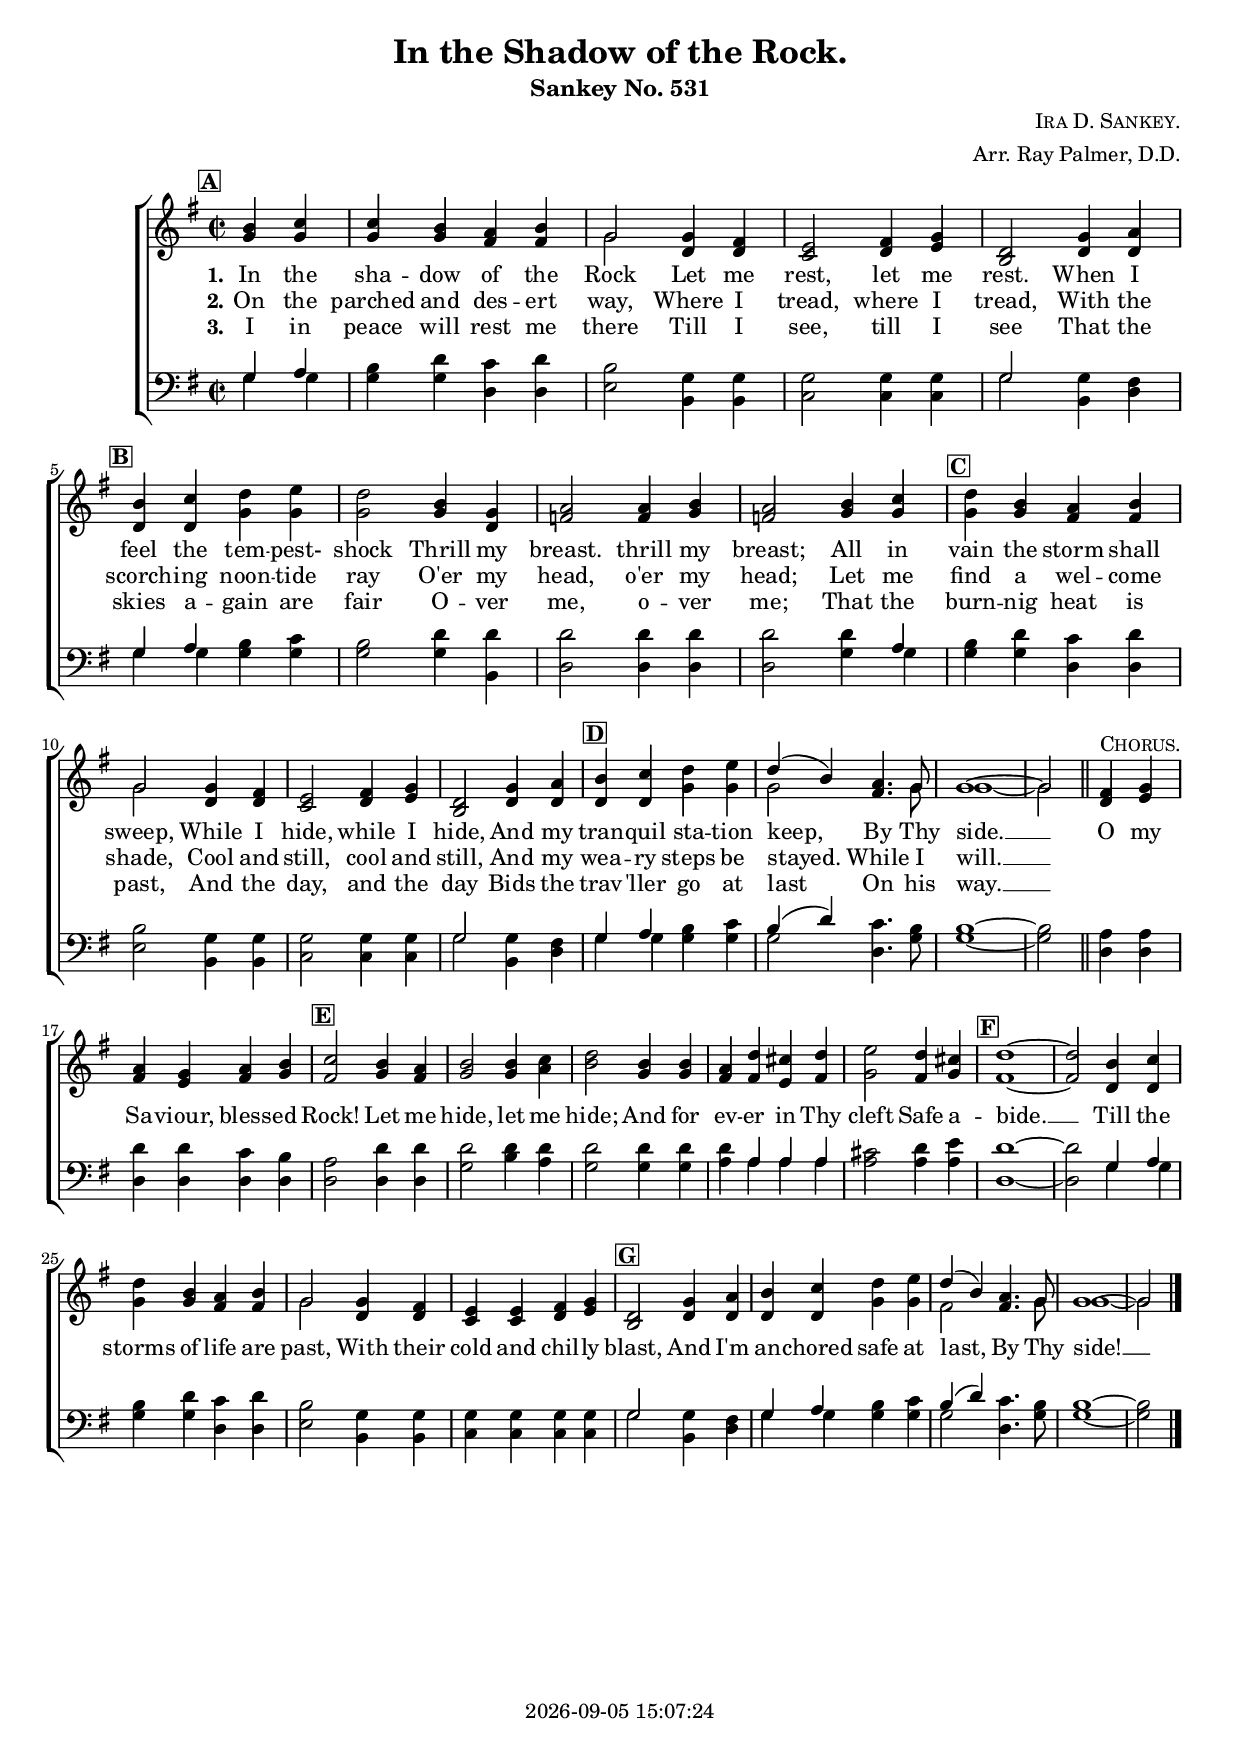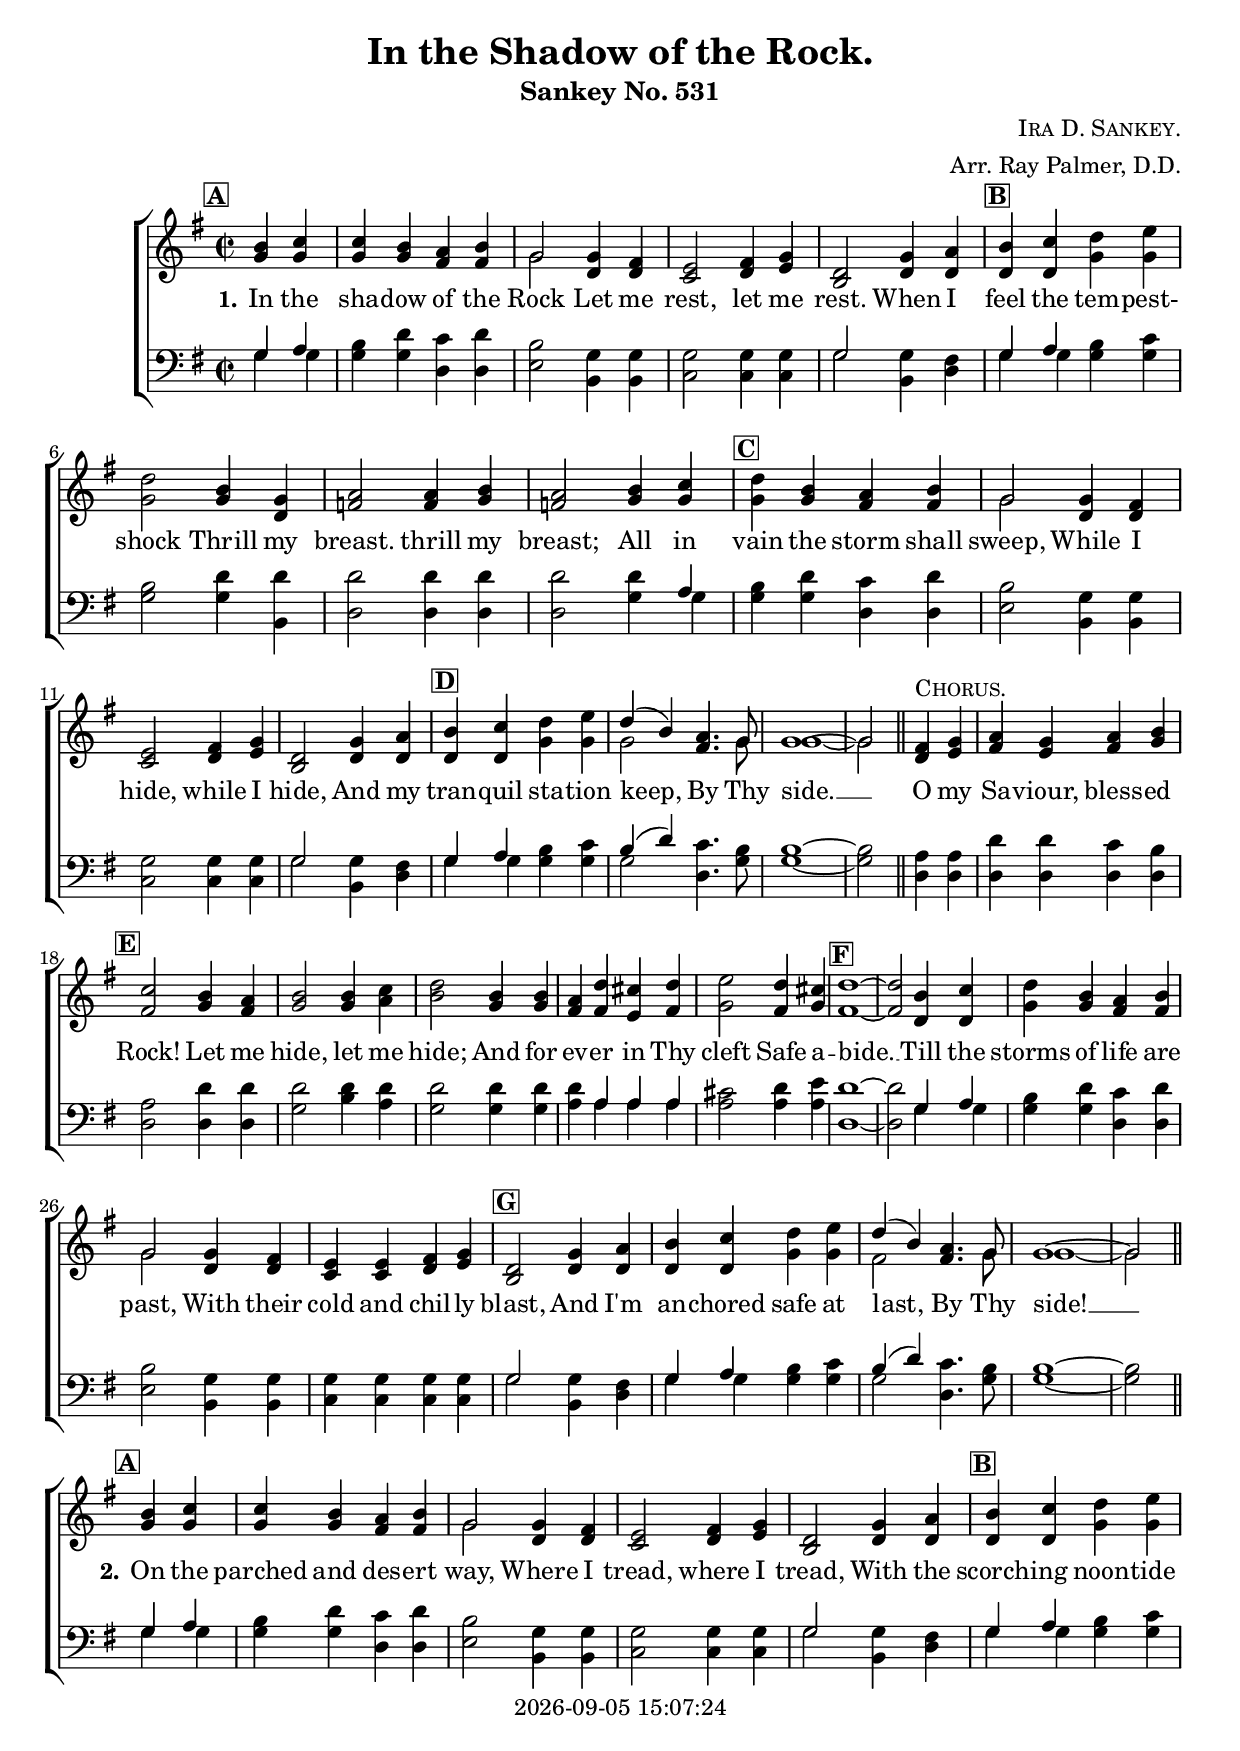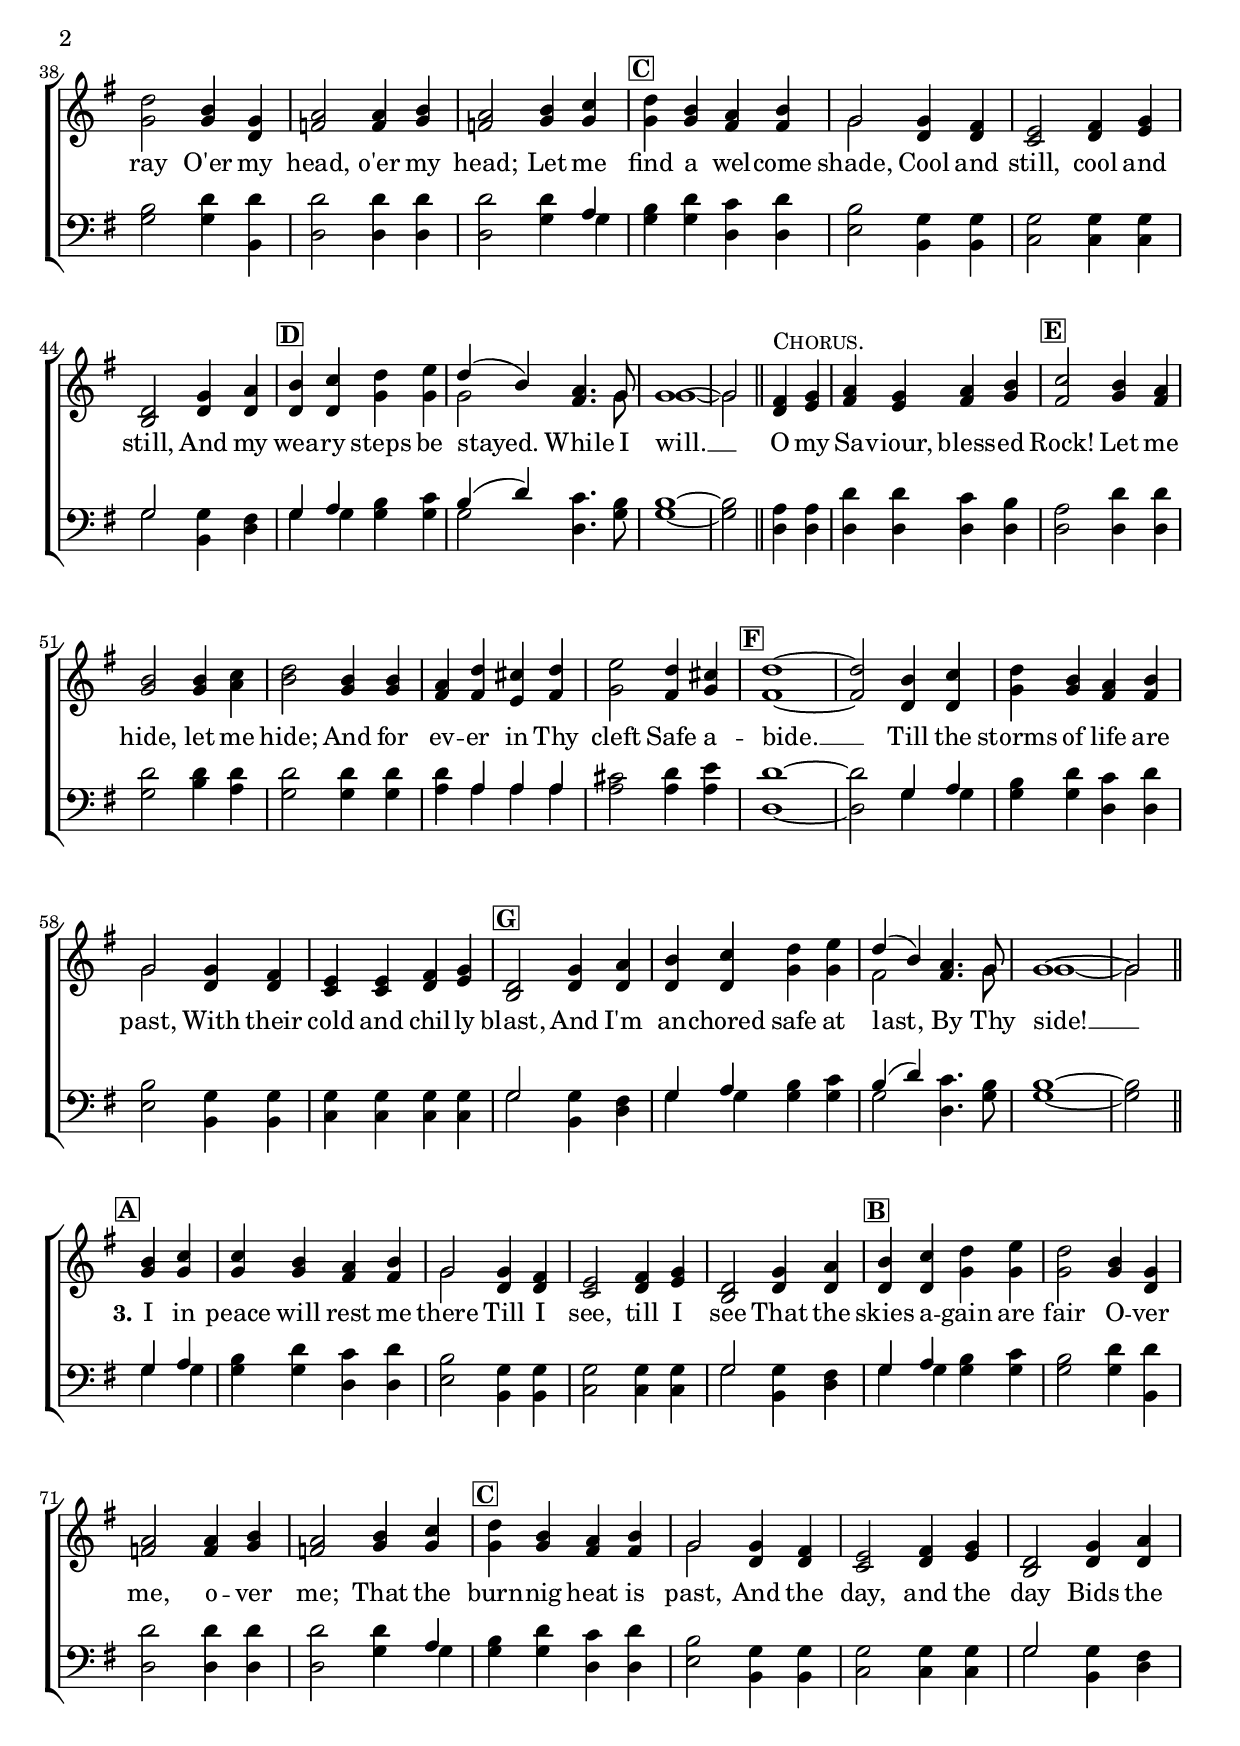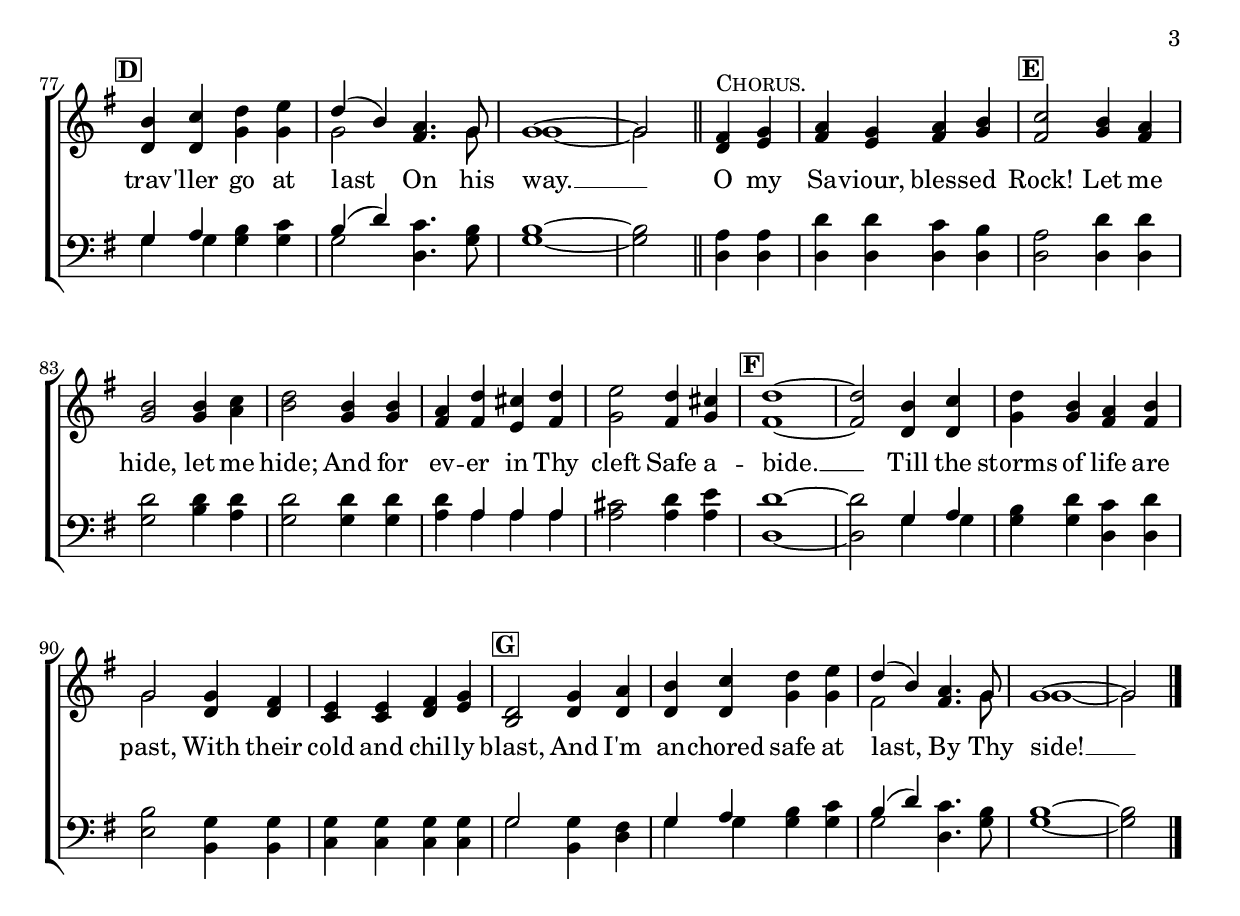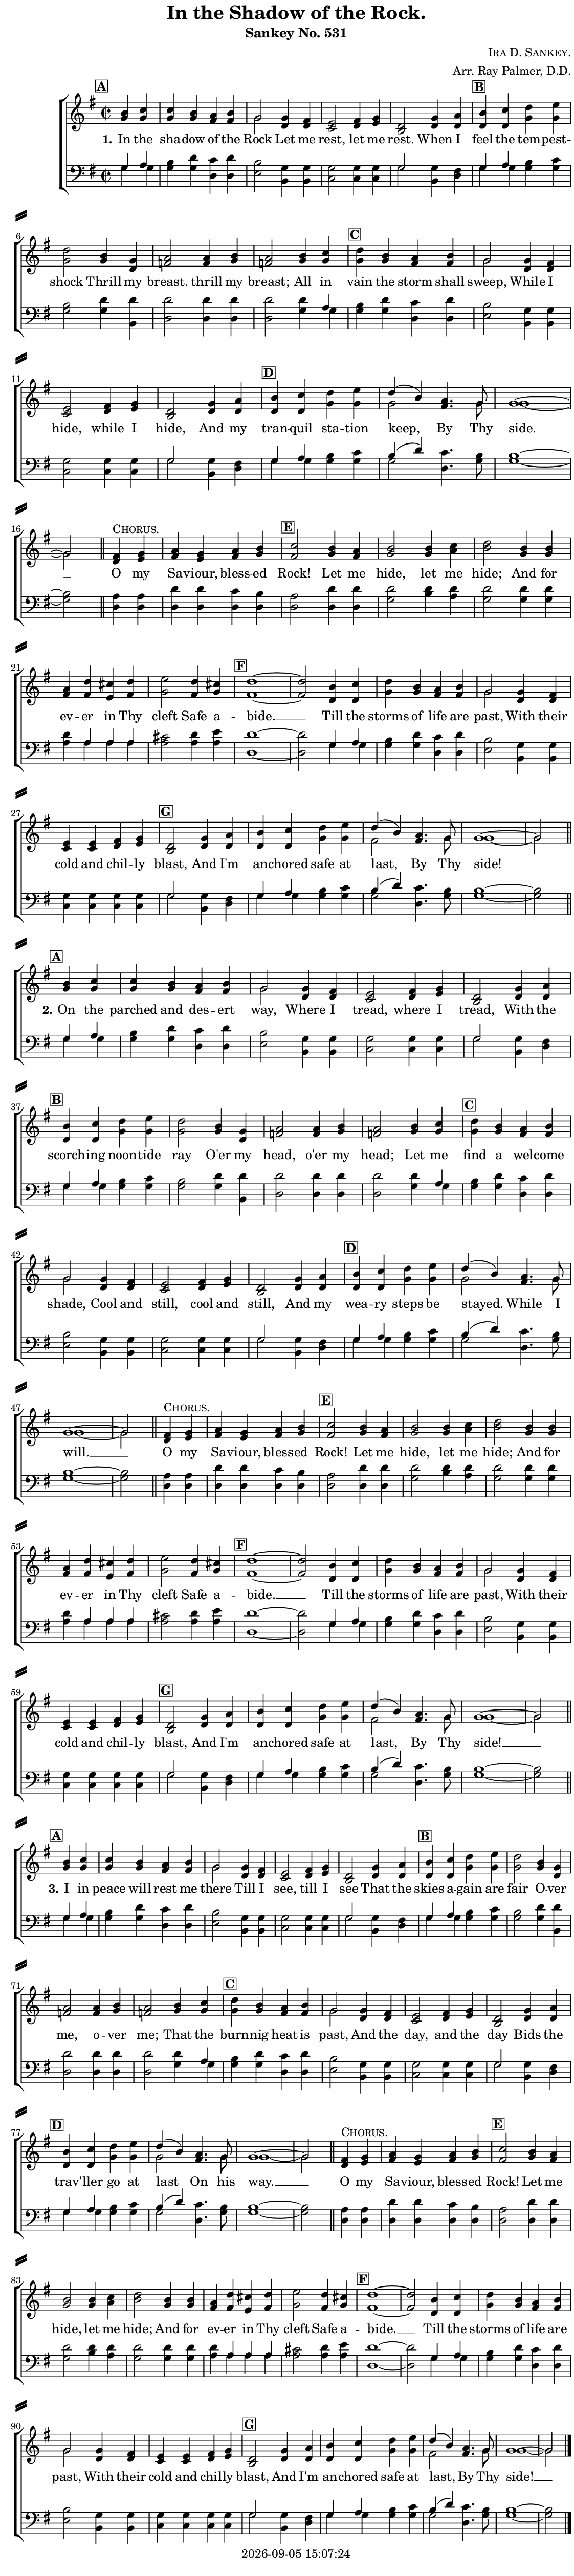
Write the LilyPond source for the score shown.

\version "2.22.1"

\include "articulate.ly"

today = #(strftime "%Y-%m-%d %H:%M:%S" (localtime (current-time)))

\header {
% centered at top
%  dedication  = "dedication"
  title       = "In the Shadow of the Rock."
  subtitle    = "Sankey No. 531"
%  subsubtitle = "Sankey 880 No. Y"
%  instrument  = "instrument"
  
% arrangement of following lines:
%
%  poet    composer
%  meter   arranger
%  piece       opus

  composer    = \markup\smallCaps "Ira D. Sankey."
  arranger    = "Arr. Ray Palmer, D.D."
%  opus        = "opus"

%  poet        = \markup\smallCaps "poet"
%  meter       = \markup\smallCaps "meter"
%  piece       = \markup\smallCaps "piece"

% centered at bottom
% tagline     = "tagline" % default lilypond version
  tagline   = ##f
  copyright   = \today
}

global = {
  \key g \major
  \time 2/2
  \partial 2
}

RehearsalTrack = {
% \set Score.currentBarNumber = #5
  \textMark \markup { \box \bold "A" } s2 s1*4
  \textMark \markup { \box \bold "B" }    s1*4
  \textMark \markup { \box \bold "C" }    s1*4
  \textMark \markup { \box \bold "D" }    s1*5
  \textMark \markup { \box \bold "E" }    s1*5
  \textMark \markup { \box \bold "F" }    s1*5
  \textMark \markup { \box \bold "G" }    s1*4 s2
}

TempoTrack = {
  \set Score.tempoHideNote = ##t
  \tempo 4=120
}

nl = { \bar "||" \break }

soprano = \relative {
  \autoBeamOff
  b'4 c | c b a b | g2 4 fis | e2 fis4 g | d2 g4 a |
  b4 c d e | d2 b4 g | a2 4 b | a2 b4 c |
  d4 b a b | g2 4 fis | e2 fis4 g | d2 g4 a |
  b4 c d e | d(b) a4. g8 | g1~ | 2 \bar "||" fis4^\markup\smallCaps Chorus. g | a g a b |
  c2 b4 a | b2 4 c | d2 b4 4 | a4 d cis d | e2 d4 cis |
  d1~ | 2 b4 c | d b a b | g2 4 fis | e e fis g |
  d2 g4 a | b c d e | d(b) a4. g8 | g1~ | 2
}

alto = \relative {
  \autoBeamOff
  g'4 4 | 4 4 fis fis | g2 d4 4 | c2 d4 e | b2 d4 4 |
  d4 4 g g | 2 4 d | f2 4 g | f2 g4 4 |
  g4 4 fis fis | g2 d4 d | c2 d4 e | b2 d4 4 |
  d4 4 g g | g2 fis4. g8 | g1~ | 2 d4 e | fis4 e fis g |
  fis2 g4 fis | g2 4 a | b2 g4 4 | fis4 4 e fis | g2 fis4 g |
  fis1~ | 2 d4 4 | g g fis fis | g2 d4 4 | c c d e |
  b2 d4 4 | d d g g | fis2 4. g8 | g1~ | 2
}

tenor = \relative {
  \autoBeamOff
  g4 a | b d c d | b2 g4 4 | 2 4 4 | 2 4 fis |
  g4 a b c | b2 d4 4 | 2 4 4 | 2 4 a |
  b4 d c d | b2 g4 4 | 2 4 4 | 2 4 fis |
  g4 a b c | b(d) c4. b8 | b1~ | 2 a4 4 | d d c b |
  a2 d4 4 | 2 4 4 | 2 4 4 | 4 a a a | cis2 d4 e |
  d1~ | 2 g,4 a | b d c d | b2 g4 4 | 4 4 4 4 |
  g2 4 fis | g a b c | b(d) c4. b8 | b1~ | 2
}

bass = \relative {
  \autoBeamOff
  g4 4 | g g d d | e2 b4 4 | c2 4 4 | g'2 b,4 d |
  g4 4 4 4 | 2 4 b, | d2 4 4 | 2 g4 4 |
  g4 4 d d | e2 b4 4 | c2 4 4 | g'2 b,4 d |
  g4 4 4 4 | 2 d4. g8 | 1~ | 2 d4 4 | 4 4 4 4 |
  d2 4 4 | g2 b4 a | g2 4 4 | a4 4 4 4 | 2 4 4 |
  d,1~ | 2 g4 4 | 4 4 d d | e2 b4 4 | c4 4 4 4 |
  g'2 b,4 d | g4 4 4 4 | 2 d4. g8 | 1~ | 2
}

nom  = {   \set ignoreMelismata = ##t }
yesm = { \unset ignoreMelismata       }

chorus = \lyricmode {
  O my Sa -- viour, bless -- ed Rock!
  Let me hide, let me hide;
  And for ev -- er in Thy cleft
  Safe a -- bide. __
  Till the storms of life are past,
  With their cold and chil -- ly blast,
  And I'm an -- chored safe at last,
  By Thy side! __
}

chorusMen = \lyricmode {
}

verses = 3

wordsOne = \lyricmode {
  \set stanza = "1."
  In the sha -- dow of the Rock
  Let me rest, let me rest.
  When I feel the tem -- pest- shock
  Thrill my breast. thrill my breast;
  All in vain the storm shall sweep,
  While I hide, while I hide,
  And my tran -- quil sta -- tion keep,
  By Thy side. __
}
  
wordsTwo = \lyricmode {
  \set stanza = "2."
  On the parched and des -- ert way,
  Where I tread, where I tread,
  With the scorch -- ing noon -- tide ray
  O'er my head, o'er my head;
  Let me find a wel -- come shade,
  Cool and still, cool and still,
  And my wea -- ry steps be stayed.
  While I will. __
}
  
wordsThree = \lyricmode {
  \set stanza = "3."
  I in peace will rest me there
  Till I see, till I see
  That the skies a -- gain are fair
  O -- ver me, o -- ver me;
  That the burn -- nig heat is past,
  And the day, and the day
  Bids the trav -- 'ller go at last
  On his way. __
}
  
wordsMidi = \lyricmode {
  \set stanza = "1."
  "In " "the " sha "dow " "of " "the " "Rock "
  "\nLet " "me " "rest, " "let " "me " "rest. "
  "\nWhen " "I " "feel " "the " tem pest "shock "
  "\nThrill " "my " "breast. " "thrill " "my " "breast; "
  "\nAll " "in " "vain " "the " "storm " "shall " "sweep, "
  "\nWhile " "I " "hide, " "while " "I " "hide, "
  "\nAnd " "my " tran "quil " sta "tion " "keep, "
  "\nBy " "Thy " "side. " 
  "\nO " "my " Sa "viour, " bless "ed " "Rock! "
  "\nLet " "me " "hide, " "let " "me " "hide; "
  "\nAnd " "for " ev "er " "in " "Thy " "cleft "
  "\nSafe " a "bide. " 
  "\nTill " "the " "storms " "of " "life " "are " "past, "
  "\nWith " "their " "cold " "and " chil "ly " "blast, "
  "\nAnd " "I'm " an "chored " "safe " "at " "last, "
  "\nBy " "Thy " "side!\n" 

  \set stanza = "2."
  "\nOn " "the " "parched " "and " des "ert " "way, "
  "\nWhere " "I " "tread, " "where " "I " "tread, "
  "\nWith " "the " scorch "ing " noon "tide " "ray "
  "\nO'er " "my " "head, " "o'er " "my " "head; "
  "\nLet " "me " "find " "a " wel "come " "shade, "
  "\nCool " "and " "still, " "cool " "and " "still, "
  "\nAnd " "my " wea "ry " "steps " "be " "stayed. "
  "\nWhile " "I " "will. " 
  "\nO " "my " Sa "viour, " bless "ed " "Rock! "
  "\nLet " "me " "hide, " "let " "me " "hide; "
  "\nAnd " "for " ev "er " "in " "Thy " "cleft "
  "\nSafe " a "bide. " 
  "\nTill " "the " "storms " "of " "life " "are " "past, "
  "\nWith " "their " "cold " "and " chil "ly " "blast, "
  "\nAnd " "I'm " an "chored " "safe " "at " "last, "
  "\nBy " "Thy " "side!\n" 

  \set stanza = "3."
  "\nI " "in " "peace " "will " "rest " "me " "there "
  "\nTill " "I " "see, " "till " "I " "see "
  "\nThat " "the " "skies " a "gain " "are " "fair "
  "\nO" "ver " "me, " o "ver " "me; "
  "\nThat " "the " burn "nig " "heat " "is " "past, "
  "\nAnd " "the " "day, " "and " "the " "day "
  "\nBids " "the " trav "'ller " "go " "at " "last "
  "\nOn " "his " "way. " 
  "\nO " "my " Sa "viour, " bless "ed " "Rock! "
  "\nLet " "me " "hide, " "let " "me " "hide; "
  "\nAnd " "for " ev "er " "in " "Thy " "cleft "
  "\nSafe " a "bide. " 
  "\nTill " "the " "storms " "of " "life " "are " "past, "
  "\nWith " "their " "cold " "and " chil "ly " "blast, "
  "\nAnd " "I'm " an "chored " "safe " "at " "last, "
  "\nBy " "Thy " "side! " 
}

wordsMidiMen = \lyricmode {
}

\book {
  \bookOutputSuffix "midi"
  \score {
%    \articulate
        \new ChoirStaff <<
                                % Soprano staff
          \new Staff = soprano
          <<
            \new Voice { \repeat unfold \verses \TempoTrack     }
            \new Voice { \global \repeat unfold \verses \soprano \bar "|." }
            \addlyrics \wordsMidi
          >>
                                % Alto staff
          \new Staff = alto
          <<
            \new Voice { \global \repeat unfold \verses { \alto \nl } \bar "|." }
          >>
                                % Tenor staff
          \new Staff = tenor
          <<
            \clef "treble_8"
            \new Voice { \global \repeat unfold \verses \tenor }
            \addlyrics \wordsMidiMen
          >>
                                % Bass staff
          \new Staff = bass
          <<
            \clef "bass"
            \new Voice { \global \repeat unfold \verses \bass }
          >>
        >>
    \midi {}
  }
}

#(set-global-staff-size 18)

\book {
  \bookOutputSuffix "repeat"
  \score {
        \new ChoirStaff <<
                                  % Joint soprano/alto staff
          \new Staff = women \with { printPartCombineTexts = ##f }
          <<
            \new Voice \RehearsalTrack
            \new Voice \TempoTrack
            \new NullVoice = "aligner" \soprano
            \new Voice \partCombine #'(2 . 88) { \global \soprano \bar "|." } { \global \alto }
            \new Lyrics \lyricsto "aligner" { \wordsOne \chorus }
            \new Lyrics \lyricsto "aligner"   \wordsTwo
            \new Lyrics \lyricsto "aligner"   \wordsThree
          >>
                                  % Joint tenor/bass staff
          \new Staff = men \with { printPartCombineTexts = ##f }
          <<
            \clef "bass"
            \new Voice \partCombine #'(2 . 88) { \global \tenor } { \global \bass }
            \new NullVoice = alignerT { \tenor }
          >>
          \new Lyrics \with {alignAboveContext = men} \lyricsto alignerT \chorusMen
        >>
    \layout {
      indent = 1.5\cm
      \pointAndClickOff
      \context {
        \Staff \RemoveAllEmptyStaves
      }
    }
  }
}

singlescore = {
        \new ChoirStaff <<
                                  % Joint soprano/alto staff
          \new Staff = women \with { printPartCombineTexts = ##f }
          <<
            \new Voice { \repeat unfold \verses \RehearsalTrack }
            \new Voice { \repeat unfold \verses \TempoTrack }
            \new NullVoice = "aligner" { \repeat unfold \verses \soprano }
            \new Voice \partCombine #'(2 . 88) { \global \repeat unfold \verses \soprano \bar "|." }
                                    { \global \repeat unfold \verses { \alto \nl } \bar "|." }
            \new Lyrics \lyricsto "aligner" { \wordsOne   \chorus
                                              \wordsTwo   \chorus
                                              \wordsThree \chorus
                                            }
          >>
                                  % Joint tenor/bass staff
          \new Staff = men \with { printPartCombineTexts = ##f }
          <<
            \clef "bass"
            \new Voice \partCombine #'(2 . 88) { \global \repeat unfold \verses \tenor }
                                    { \global \repeat unfold \verses \bass }
            \new NullVoice = alignerT { \repeat unfold \verses \tenor }
          >>
          \new Lyrics \with {alignAboveContext = men} \lyricsto alignerT { \repeat unfold \verses \chorusMen }
        >>
}

#(set-global-staff-size 20)

\book {
  \bookOutputSuffix "single"
  \score {
    \singlescore
    \layout {
      indent = 1.5\cm
      \pointAndClickOff
      \context {
        \Staff \RemoveAllEmptyStaves
      }
    }
  }
}

\book {
  \bookOutputSuffix "singlepage"
  \paper {
    top-margin = 0
    left-margin = 7
    right-margin = 1
    paper-width = 190\mm
    page-breaking = #ly:one-page-breaking
    system-system-spacing.basic-distance = #15
    system-separator-markup = \slashSeparator
  }
  \score {
    \singlescore
    \layout {
      indent = 1.5\cm
      \pointAndClickOff
      \context {
        \Staff \RemoveAllEmptyStaves
      }
    }
  }
}
